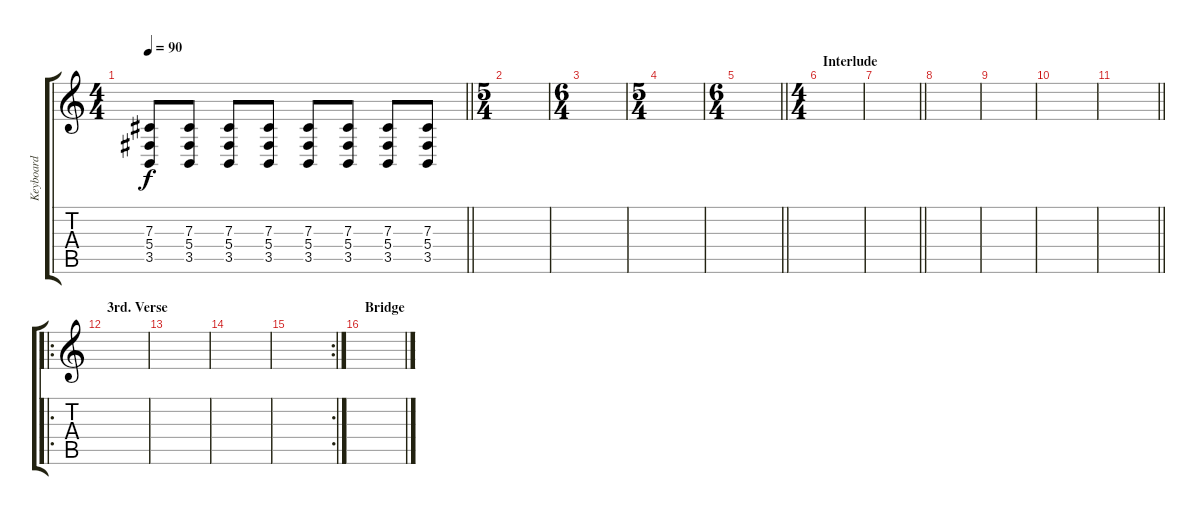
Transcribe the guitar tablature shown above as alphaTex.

\track ("Keyboard" "Keyboard") {instrument acousticgrandpiano}
\staff {score tabs}
\tuning (Eb4 Bb3 Gb3 Db3 Ab2 Eb2) {hide}
\ts (4 4)
\tempo 90
\clef g2
\barLineRight lightlight
\ks c
(7.3 5.4 3.5).8{dy f} (7.3 5.4 3.5).8 (7.3 5.4 3.5).8 (7.3 5.4 3.5).8 (7.3 5.4 3.5).8 (7.3 5.4 3.5).8 (7.3 5.4 3.5).8 (7.3 5.4 3.5).8 |
\ts (5 4)
|
\ts (6 4)
|
\ts (5 4)
|
\ts (6 4)
\barLineRight lightlight
|
\ts (4 4)
\section ("" "Interlude")
|
\barLineRight lightlight
|
|
|
|
\barLineRight lightlight
|
\ro
\section ("" "3rd. Verse")
|
|
|
\rc 2
|
\section ("" "Bridge")
